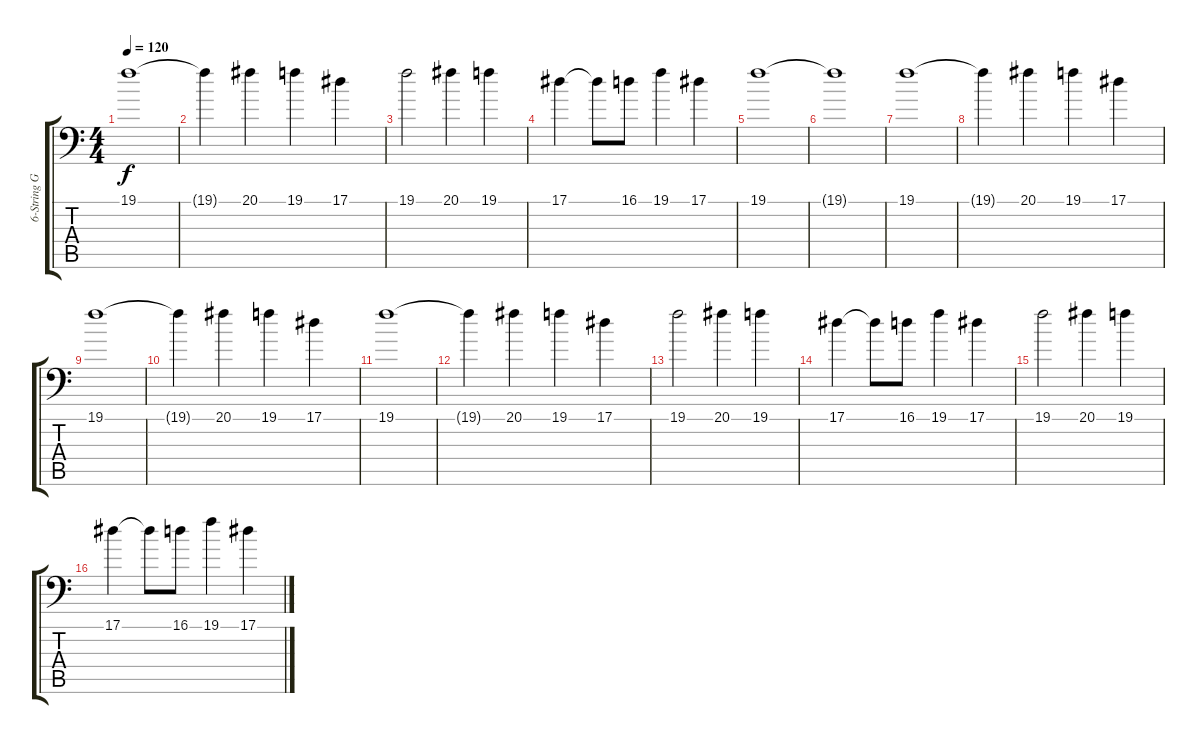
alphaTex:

\track ("6-String Guitar Synth 4" "6-String G") {instrument fx8scifi}
\staff {score tabs}
\tuning (Bb3 F3 Db3 Ab2 Eb2 Bb1) {hide}
\ts (4 4)
\tempo 120
\clef f4
\ks c
19.1.1{dy f} |
19.1{t}.4 20.1.4 19.1.4 17.1.4 |
19.1.2 20.1.4 19.1.4 |
17.1.4 17.1{t}.8 16.1.8 19.1.4 17.1.4 |
19.1.1 |
19.1{t}.1 |
19.1.1 |
19.1{t}.4 20.1.4 19.1.4 17.1.4 |
19.1.1 |
19.1{t}.4 20.1.4 19.1.4 17.1.4 |
19.1.1 |
19.1{t}.4 20.1.4 19.1.4 17.1.4 |
19.1.2 20.1.4 19.1.4 |
17.1.4 17.1{t}.8 16.1.8 19.1.4 17.1.4 |
19.1.2 20.1.4 19.1.4 |
17.1.4 17.1{t}.8 16.1.8 19.1.4 17.1.4
